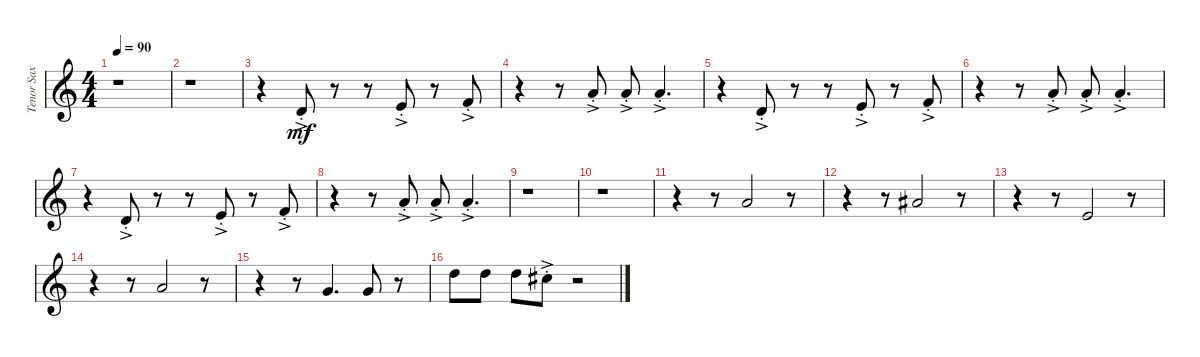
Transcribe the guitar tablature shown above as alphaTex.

\track ("Tenor Sax 2" "Tenor Sax ") {instrument trombone}
\staff {score}
\tuning (E4 B3 G3 D3 A2 E2 B1) {hide}
\ts (4 4)
\tempo 90
\clef g2
\ks c
r.1{dy mf} |
r.1 |
r.4 3.2{ac st}.8 r.8 r.8 0.1{ac st}.8 r.8 1.1{ac st}.8 |
r.4 r.8 5.1{ac st}.8 5.1{ac st}.8 5.1{ac st}.4{d} |
r.4 3.2{ac st}.8 r.8 r.8 0.1{ac st}.8 r.8 1.1{ac st}.8 |
r.4 r.8 5.1{ac st}.8 5.1{ac st}.8 5.1{ac st}.4{d} |
r.4 3.2{ac st}.8 r.8 r.8 0.1{ac st}.8 r.8 1.1{ac st}.8 |
r.4 r.8 5.1{ac st}.8 5.1{ac st}.8 5.1{ac st}.4{d} |
r.1 |
r.1 |
r.4 r.8 5.1.2 r.8 |
r.4 r.8 6.1.2 r.8 |
r.4 r.8 0.1.2 r.8 |
r.4 r.8 5.1.2 r.8 |
r.4 r.8 3.1.4{d} 3.1.8 r.8 |
10.1.8 10.1.8 10.1.8 9.1{ac st}.8 r.2
